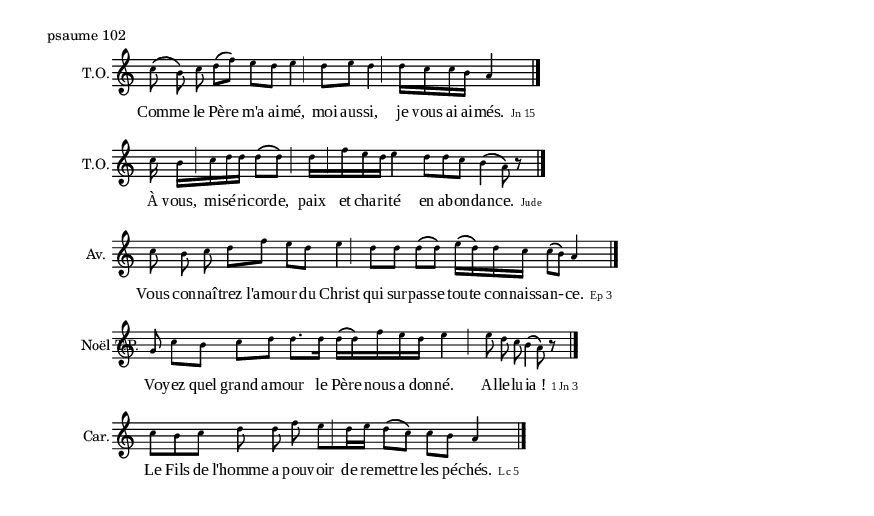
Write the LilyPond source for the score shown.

\version "2.10.0"
 \include "definitions.ly"
 \markup {psaume  102}



\relative c'' { 
	\new Staff {
		\cadenzaOn
		\set Staff.instrumentName = \markup{ \center-align { T.O. } }
		\times 2/3 { c8\( b\) c }
		d[\( f\)]
		e[ d]
		e4
		\cesure \pespace
		d8[ e]
		d4
		\cesure \pespace
		d16[ c c b]
		a4
		\endBar
	}	\addlyrics {
		Com -- me le Pè -- re m'a ai -- mé, moi aus -- si, je vous ai ai -- més.
		\markup { \citation #"Jn 15"}
	}
}
\relative c'' { 
	\new Staff {
		\cadenzaOn
		\set Staff.instrumentName = \markup{ \center-align { T.O. } }
		c16
		b16[\cesure  \pespace c d d]
		d8[\( d]\) \cesure \pespace 
		 d16[\cesure \pespace f e d]
		e4 \pespace \pespace d8[ d c]
		\stemDown b4\( a8\) r8		
		\endBar
	}	\addlyrics {
		À vous, mi -- sé -- ri -- cor -- de, paix et cha -- ri -- té en ab -- on -- dan -- ce.
		\markup { \citation #"Jude"}
	}
}

\relative c'' { 
	\new Staff {
		\cadenzaOn
		\set Staff.instrumentName = \markup{ \center-align { Av. } }
		\times 2/3 { c8 b c }
		d[ f]
		e[ d]
		e4
		\cesure \pespace
		d8[ d]
		d[\( d\)]
		e16[\( d\) d c]
		c8[\( b\)]
		a4
		\endBar
	}	\addlyrics {
		Vous con -- naî -- trez l'amo -- ur du Christ qui sur -- pas -- se tou -- te con -- naiss -- an -- - -- ce. 
		\markup { \citation #"Ep 3"}
	}
}
\relative c'' { 
	\new Staff {
		\cadenzaOn
		\set Staff.instrumentName = \markup{ \center-align { Noël T.P. } }
		g8
		c[ b]
		c[ d]
		d8.[ \pespace  \pespace d16]  \times 2/5 {d16[\( d\) f e d]} 
		e4 \pespace
		\cesure \pespace
		\times 2/3 { e8 d c }
		\stemDown b4\( a8\) r
		\endBar
	}	\addlyrics {
		Vo -- yez quel grand am -- our le Pè -- re nous a don -- né. Al -- le -- lu -- "ia !" -- _
		\markup { \citation #"1 Jn 3"}
	}
}
\relative c'' { 
	\new Staff {
		\cadenzaOn
		\set Staff.instrumentName = \markup{ \center-align { Car. } }
		 c8[ b c]
		\times 2/3 { d d f }
		e8[\cesure \pespace d16 e]
		d8[\( c\)]
		c[ b]
		a4
		\endBar
	}	\addlyrics {
		Le Fils de l'homme a pou -- voir de re -- met -- tre les pé -- chés.
		\markup { \citation #"Lc 5"}
	}
}

